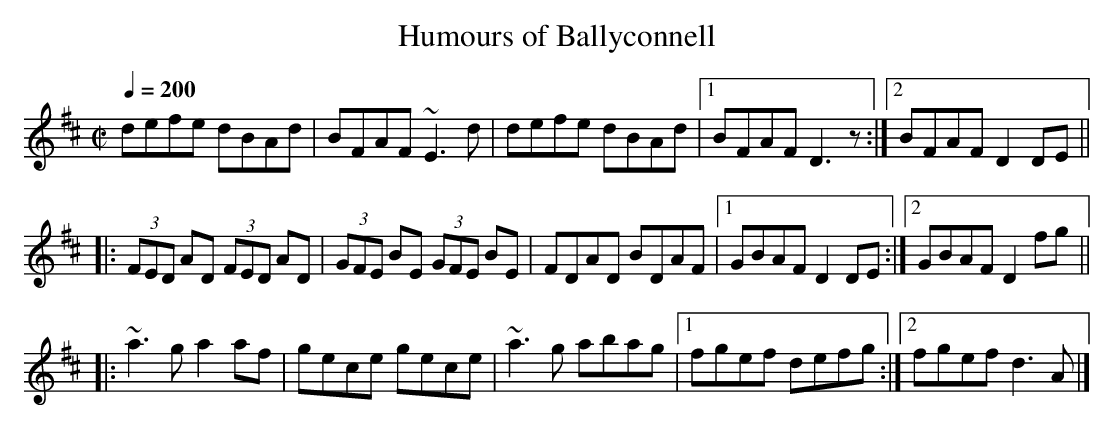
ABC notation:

X:1
T:Humours of Ballyconnell
M:C|
L:1/8
Q:1/4=200
K:D
defe dBAd|BFAF ~E3d|defe dBAd|1 BFAF D3z:|2 BFAF D2DE||
|:(3FED AD  (3FED AD|(3GFE BE  (3GFE BE|FDAD BDAF|1 GBAF D2DE:|2 GBAF D2fg||
|:~a3g a2af|gece gece|~a3g abag|1 fgef defg:|2 fgef d3A|]
